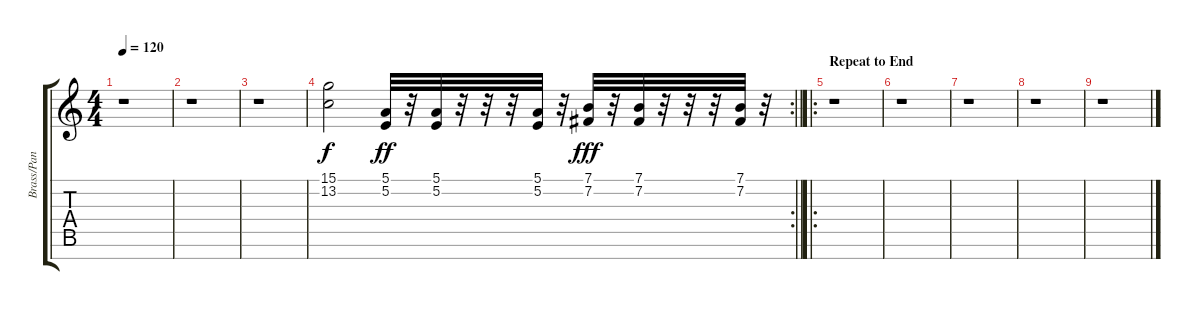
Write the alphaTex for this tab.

\track ("Brass/Pan Flute" "Brass/Pan ") {instrument brasssection}
\staff {score tabs}
\tuning (E4 B3 G3 D3 A2 E2 B1) {hide}
\ts (4 4)
\tempo 120
\clef g2
\ks c
r.1{dy f} |
r.1 |
r.1{volume 13 instrument brasssection} |
\rc 2
\barLineRight lightlight
(15.1 13.2).2{volume 16} (5.1 5.2).32{dy ff balance 10} r.32 (5.1 5.2).32 r.32 r.32 r.32 (5.1 5.2).32 r.32{balance 7} (7.1 7.2).32{dy fff} r.32 (7.1 7.2).32 r.32 r.32 r.32 (7.1 7.2).32 r.32 |
\ro
\section ("" "Repeat to End")
r.1 |
r.1 |
r.1 |
r.1 |
r.1
